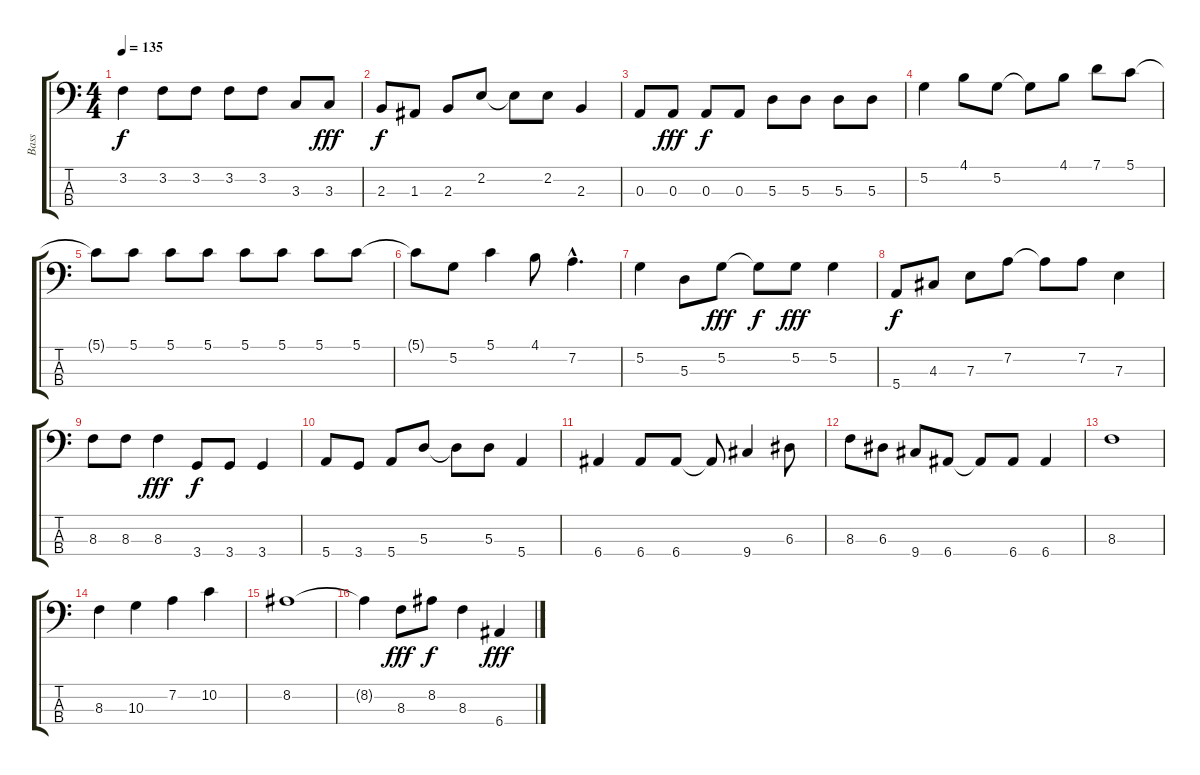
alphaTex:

\track ("Bass" "Bass") {instrument electricbassfinger}
\staff {score tabs}
\tuning (G2 D2 A1 E1) {hide}
\ts (4 4)
\tempo 135
\clef f4
\ks c
3.2.4{dy f} 3.2.8 3.2.8 3.2.8 3.2.8 3.3.8 3.3.8{dy fff} |
2.3.8{dy f} 1.3.8 2.3.8 2.2.8 2.2{t}.8 2.2.8 2.3.4 |
0.3.8 0.3.8{dy fff} 0.3.8{dy f} 0.3.8 5.3.8 5.3.8 5.3.8 5.3.8 |
5.2.4 4.1.8 5.2.8 5.2{t}.8 4.1.8 7.1.8 5.1.8 |
5.1{t}.8 5.1.8 5.1.8 5.1.8 5.1.8 5.1.8 5.1.8 5.1.8 |
5.1{t}.8 5.2.8 5.1.4 4.1.8 7.2{hac}.4{d} |
5.2.4 5.3.8 5.2.8{dy fff} 5.2{t}.8{dy f} 5.2.8{dy fff} 5.2.4 |
5.4.8{dy f} 4.3.8 7.3.8 7.2.8 7.2{t}.8 7.2.8 7.3.4 |
8.3.8 8.3.8 8.3.4{dy fff} 3.4.8{dy f} 3.4.8 3.4.4 |
5.4.8 3.4.8 5.4.8 5.3.8 5.3{t}.8 5.3.8 5.4.4 |
6.4.4 6.4.8 6.4.8 6.4{t}.8 9.4.4 6.3.8 |
8.3.8 6.3.8 9.4.8 6.4.8 6.4{t}.8 6.4.8 6.4.4 |
8.3.1 |
8.3.4 10.3.4 7.2.4 10.2.4 |
8.2.1 |
8.2{t}.4 8.3.8{dy fff} 8.2.8{dy f} 8.3.4 6.4{ss}.4{dy fff}
